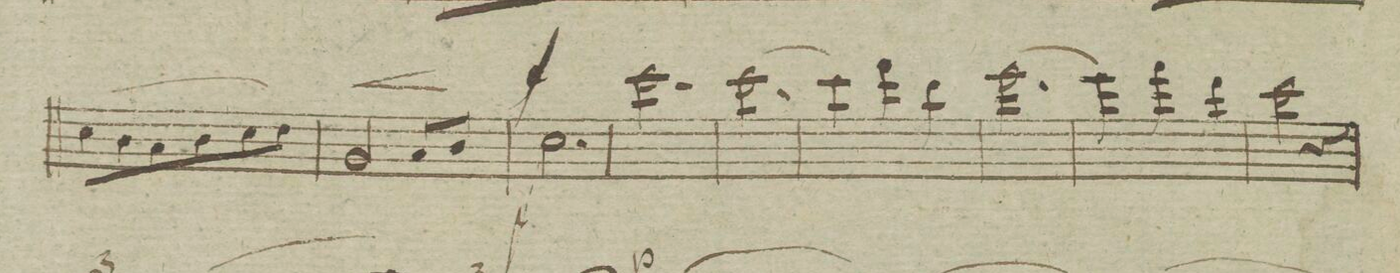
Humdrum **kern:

**kern	**dynam
*I"Violino. 1mo	*
*clefG2	*
*k[]	*
*M3/4	*
(8cc\L	.
8b\	.
8a\	.
8b\	.
8cc\	.
8dd\J)	.
=106	=106
2g/	<
8a/L	.
8b/J	[
=107	=107
2.cc\	f
.	f
=108	=108
2.ccc\	.
=109	=109
(2.ccc\	.
=110	=110
4ccc\)	.
4ddd\	.
4bb\	.
=111	=111
[2.eee\	.
=112	=112
4eee\]	.
4fff\	.
4ddd\	.
=113	=113
2ccc\	.
4r	.
=114	=114
*-	*-
